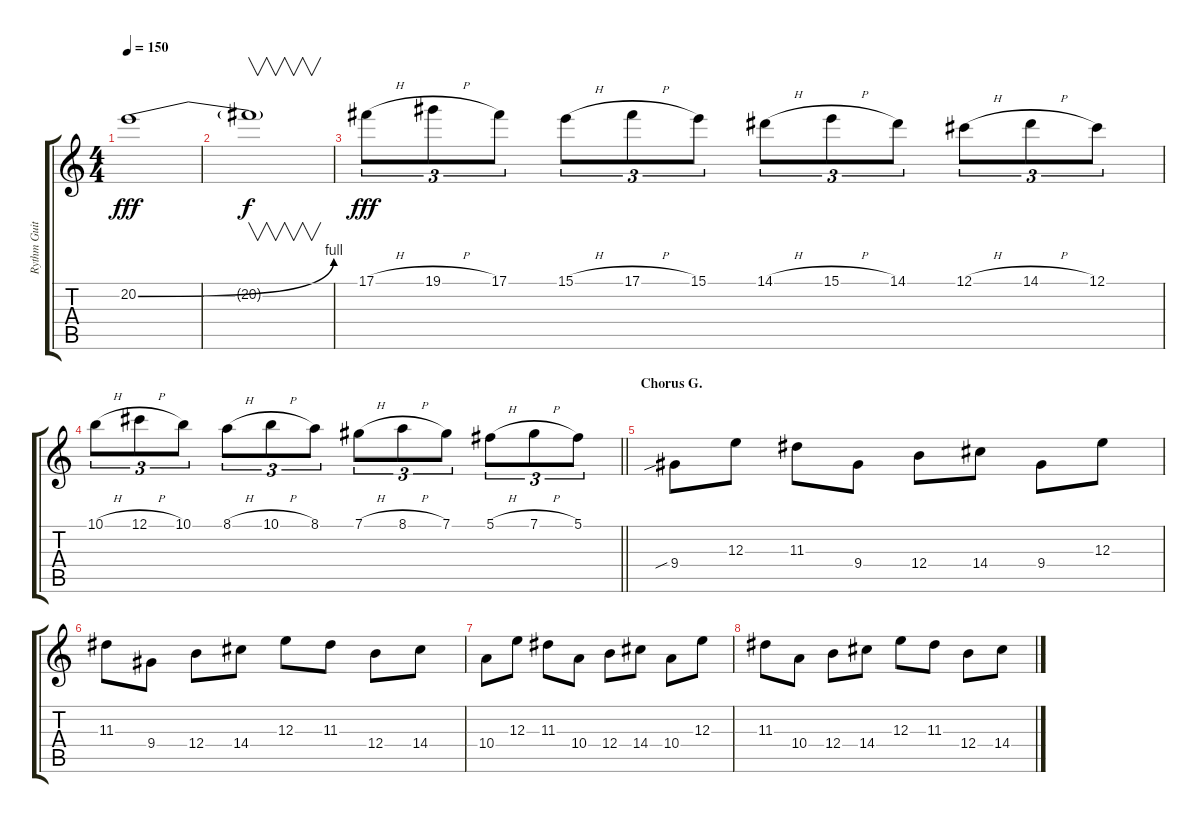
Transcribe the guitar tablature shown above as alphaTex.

\track ("Rythm Guitar" "Rythm Guit") {instrument distortionguitar}
\staff {score tabs}
\tuning (Db4 Ab3 E3 B2 Gb2 B1) {hide}
\ts (4 4)
\tempo 150
\clef g2
\ks c
20.2{be (bend 0 0 60 4)}.1{dy fff} |
20.2{t}.1{v dy f} |
17.1{h}.8{tu (3 2) dy fff} 19.1{h}.8{tu (3 2)} 17.1.8{tu (3 2)} 15.1{h}.8{tu (3 2)} 17.1{h}.8{tu (3 2)} 15.1.8{tu (3 2)} 14.1{h}.8{tu (3 2)} 15.1{h}.8{tu (3 2)} 14.1.8{tu (3 2)} 12.1{h}.8{tu (3 2)} 14.1{h}.8{tu (3 2)} 12.1.8{tu (3 2)} |
\barLineRight lightlight
10.1{h}.8{tu (3 2)} 12.1{h}.8{tu (3 2)} 10.1.8{tu (3 2)} 8.1{h}.8{tu (3 2)} 10.1{h}.8{tu (3 2)} 8.1.8{tu (3 2)} 7.1{h}.8{tu (3 2)} 8.1{h}.8{tu (3 2)} 7.1.8{tu (3 2)} 5.1{h}.8{tu (3 2)} 7.1{h}.8{tu (3 2)} 5.1.8{tu (3 2)} |
\section ("" "Chorus G.")
9.4{sib}.8 12.3.8 11.3.8 9.4.8 12.4.8 14.4.8 9.4.8 12.3.8 |
11.3.8 9.4.8 12.4.8 14.4.8 12.3.8 11.3.8 12.4.8 14.4.8 |
10.4.8 12.3.8 11.3.8 10.4.8 12.4.8 14.4.8 10.4.8 12.3.8 |
11.3.8 10.4.8 12.4.8 14.4.8 12.3.8 11.3.8 12.4.8 14.4.8
